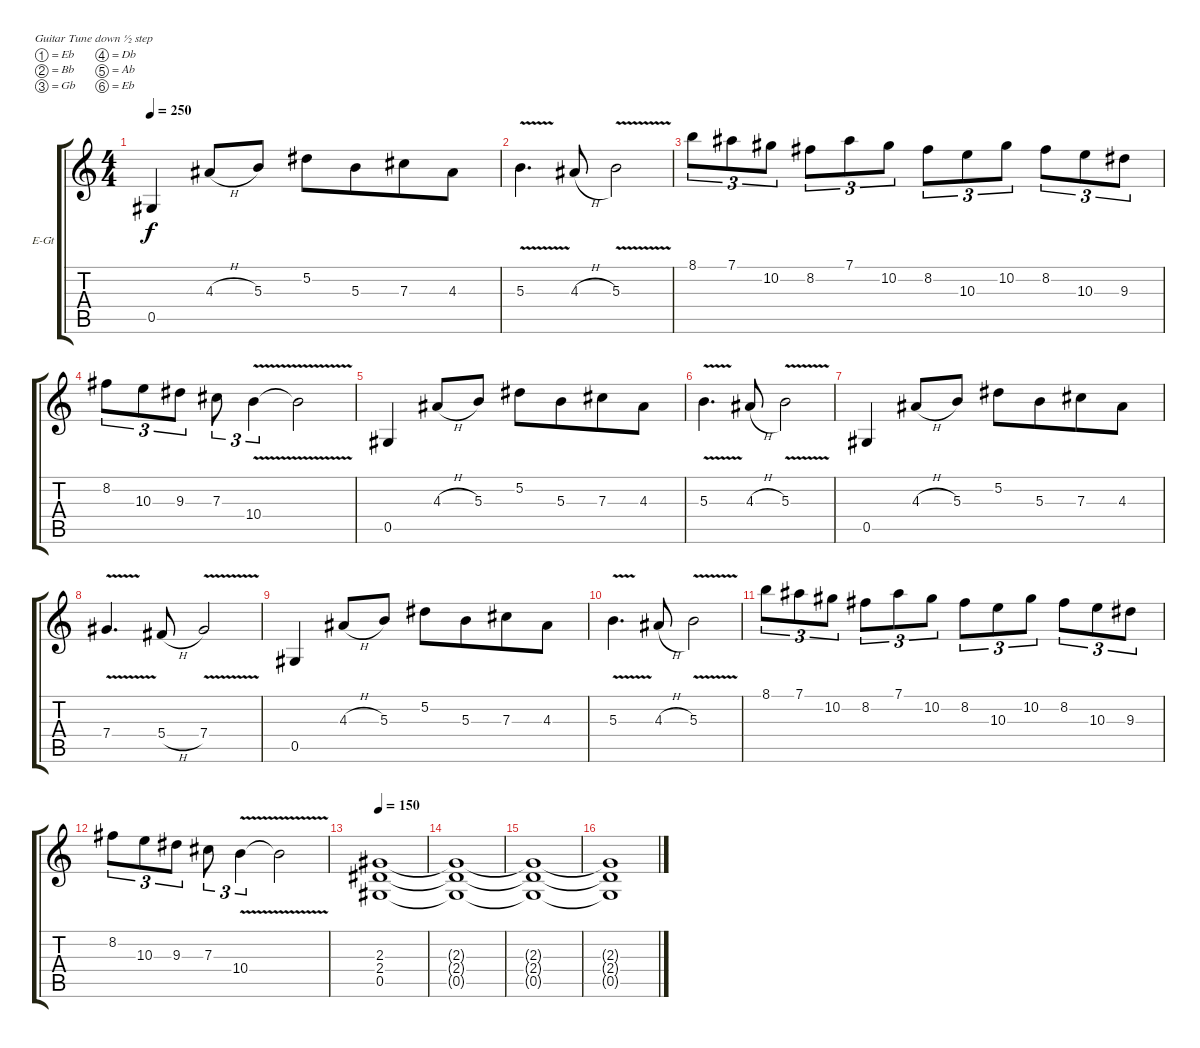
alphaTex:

\bracketExtendMode groupsimilarinstruments
\firstSystemTrackNameOrientation horizontal
\otherSystemsTrackNameOrientation horizontal
\track ("Gitár 2 (Yngwie Malmsteen)" "E-Gt") {instrument distortionguitar}
\staff {score tabs}
\tuning (Eb4 Bb3 Gb3 Db3 Ab2 Eb2)
\ts (4 4)
\tempo 250
\clef g2
\ks c
0.5.4{dy f} 4.3{h}.8 5.3.8 5.2.8 5.3.8{beam merge} 7.3.8 4.3.8 |
5.3{v}.4{d} 4.3{h}.8 5.3{v}.2 |
8.1.8{tu (3 2)} 7.1.8{tu (3 2)} 10.2.8{tu (3 2)} 8.2.8{tu (3 2)} 7.1.8{tu (3 2)} 10.2.8{tu (3 2)} 8.2.8{tu (3 2)} 10.3.8{tu (3 2)} 10.2.8{tu (3 2)} 8.2.8{tu (3 2)} 10.3.8{tu (3 2)} 9.3.8{tu (3 2)} |
8.2.8{tu (3 2)} 10.3.8{tu (3 2)} 9.3.8{tu (3 2)} 7.3.8{tu (3 2)} 10.4{v}.4{tu (3 2)} 10.4{v t}.2 |
0.5.4 4.3{h}.8 5.3.8 5.2.8 5.3.8{beam merge} 7.3.8 4.3.8 |
5.3{v}.4{d} 4.3{h}.8 5.3{v}.2 |
0.5.4 4.3{h}.8 5.3.8 5.2.8 5.3.8{beam merge} 7.3.8 4.3.8 |
7.4{v}.4{d} 5.4{h}.8 7.4{v}.2 |
0.5.4 4.3{h}.8 5.3.8 5.2.8 5.3.8{beam merge} 7.3.8 4.3.8 |
5.3{v}.4{d} 4.3{h}.8 5.3{v}.2 |
8.1.8{tu (3 2)} 7.1.8{tu (3 2)} 10.2.8{tu (3 2)} 8.2.8{tu (3 2)} 7.1.8{tu (3 2)} 10.2.8{tu (3 2)} 8.2.8{tu (3 2)} 10.3.8{tu (3 2)} 10.2.8{tu (3 2)} 8.2.8{tu (3 2)} 10.3.8{tu (3 2)} 9.3.8{tu (3 2)} |
8.2.8{tu (3 2)} 10.3.8{tu (3 2)} 9.3.8{tu (3 2)} 7.3.8{tu (3 2)} 10.4{v}.4{tu (3 2)} 10.4{v t}.2 |
\tempo 150
(2.3 2.4 0.5).1 |
(2.3{t} 2.4{t} 0.5{t}).1 |
(2.3{t} 2.4{t} 0.5{t}).1 |
(2.3{t} 2.4{t} 0.5{t}).1
